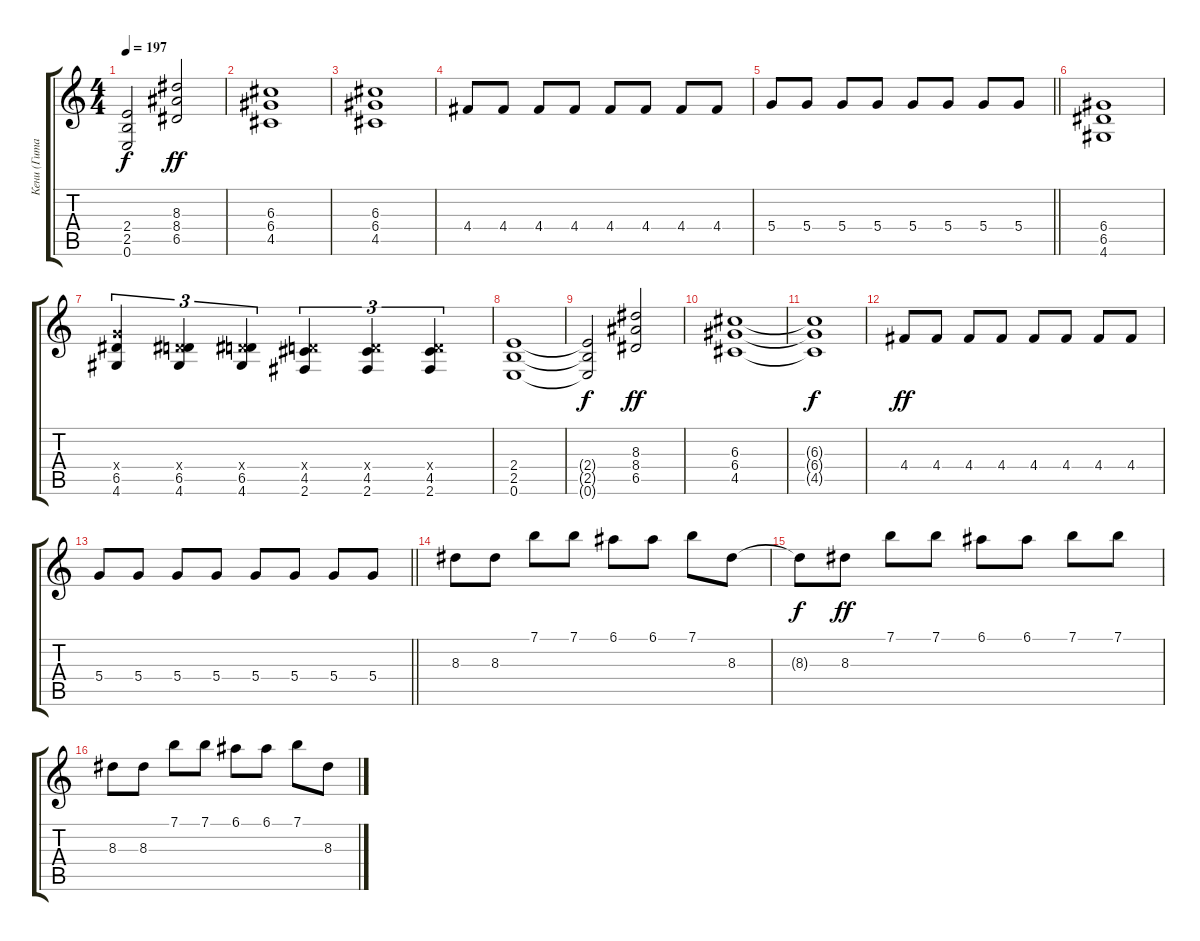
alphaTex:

\track ("Кени (Гитара)" "Кени (Гита") {instrument overdrivenguitar}
\staff {score tabs}
\tuning (E4 B3 G3 D3 A2 E2) {hide}
\ts (4 4)
\tempo 197
\clef g2
\ks c
(2.4 2.5 0.6).2{dy f} (8.3 8.4 6.5).2{dy ff} |
(6.3 6.4 4.5).1 |
(6.3 6.4 4.5).1 |
4.4.8 4.4.8 4.4.8 4.4.8 4.4.8 4.4.8 4.4.8 4.4.8 |
\barLineRight lightlight
5.4.8 5.4.8 5.4.8 5.4.8 5.4.8 5.4.8 5.4.8 5.4.8 |
(6.4 6.5 4.6).1 |
(5.4{x} 6.5 4.6).4{tu (3 2)} (0.4{x} 6.5 4.6).4{tu (3 2)} (0.4{x} 6.5 4.6).4{tu (3 2)} (0.4{x} 4.5 2.6).4{tu (3 2)} (0.4{x} 4.5 2.6).4{tu (3 2)} (0.4{x} 4.5 2.6).4{tu (3 2)} |
(2.4 2.5 0.6).1 |
(2.4{t} 2.5{t} 0.6{t}).2{dy f} (8.3 8.4 6.5).2{dy ff} |
(6.3 6.4 4.5).1 |
(6.3{t} 6.4{t} 4.5{t}).1{dy f} |
4.4.8{dy ff} 4.4.8 4.4.8 4.4.8 4.4.8 4.4.8 4.4.8 4.4.8 |
\barLineRight lightlight
5.4.8 5.4.8 5.4.8 5.4.8 5.4.8 5.4.8 5.4.8 5.4.8 |
\section ("" "")
8.3.8 8.3.8 7.1.8 7.1.8 6.1.8 6.1.8 7.1.8 8.3.8 |
8.3{t}.8{dy f} 8.3.8{dy ff} 7.1.8 7.1.8 6.1.8 6.1.8 7.1.8 7.1.8 |
8.3.8 8.3.8 7.1.8 7.1.8 6.1.8 6.1.8 7.1.8 8.3.8
